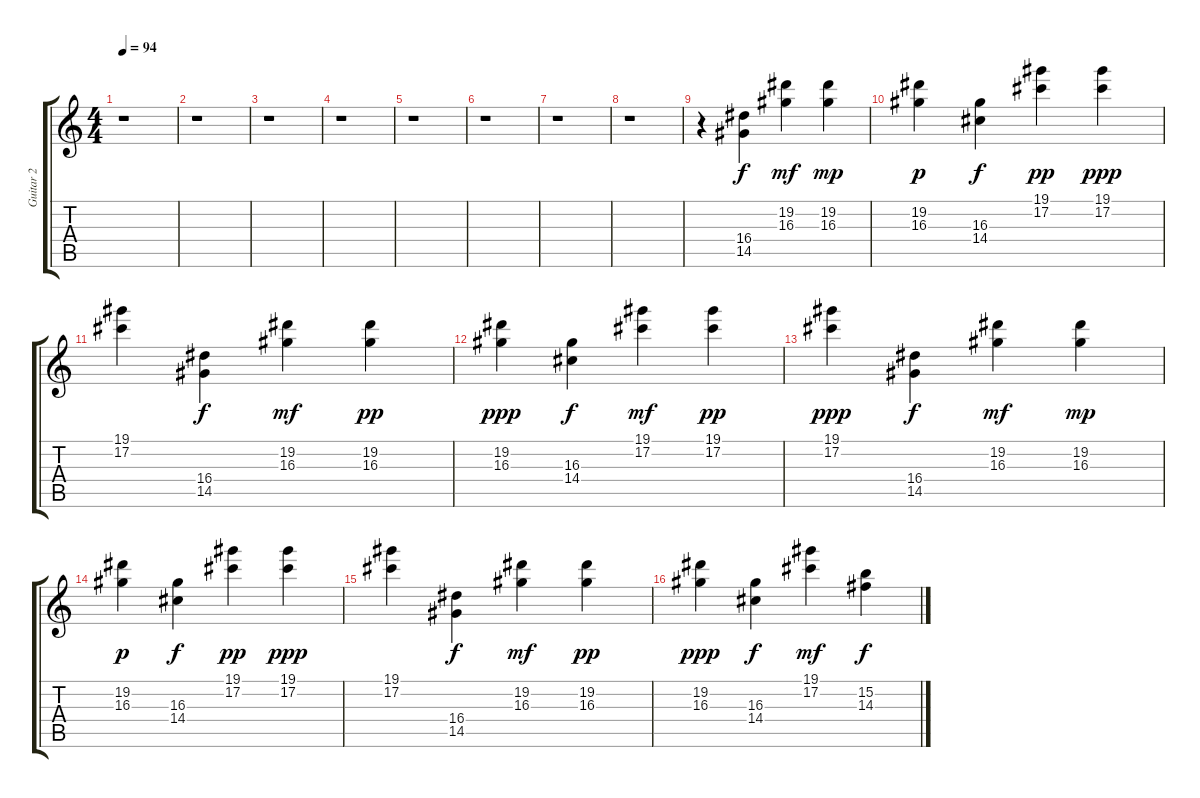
\track ("Guitar 2" "Guitar 2") {instrument electricguitarclean}
\staff {score tabs}
\tuning (Db4 Ab3 E3 B2 Gb2 B1) {hide}
\ts (4 4)
\tempo 94
\clef g2
\ks c
r.1{dy pp} |
r.1 |
r.1 |
r.1 |
r.1 |
r.1 |
r.1 |
r.1 |
r.4 (16.4 14.5).4{dy f} (19.2 16.3).4{dy mf} (19.2 16.3).4{dy mp} |
(19.2 16.3).4{dy p} (16.3 14.4).4{dy f} (19.1 17.2).4{dy pp} (19.1 17.2).4{dy ppp} |
(19.1 17.2).4 (16.4 14.5).4{dy f} (19.2 16.3).4{dy mf} (19.2 16.3).4{dy pp} |
(19.2 16.3).4{dy ppp} (16.3 14.4).4{dy f} (19.1 17.2).4{dy mf} (19.1 17.2).4{dy pp} |
(19.1 17.2).4{dy ppp} (16.4 14.5).4{dy f} (19.2 16.3).4{dy mf} (19.2 16.3).4{dy mp} |
(19.2 16.3).4{dy p} (16.3 14.4).4{dy f} (19.1 17.2).4{dy pp} (19.1 17.2).4{dy ppp} |
(19.1 17.2).4 (16.4 14.5).4{dy f} (19.2 16.3).4{dy mf} (19.2 16.3).4{dy pp} |
(19.2 16.3).4{dy ppp} (16.3 14.4).4{dy f} (19.1 17.2).4{dy mf} (15.2 14.3).4{dy f}
